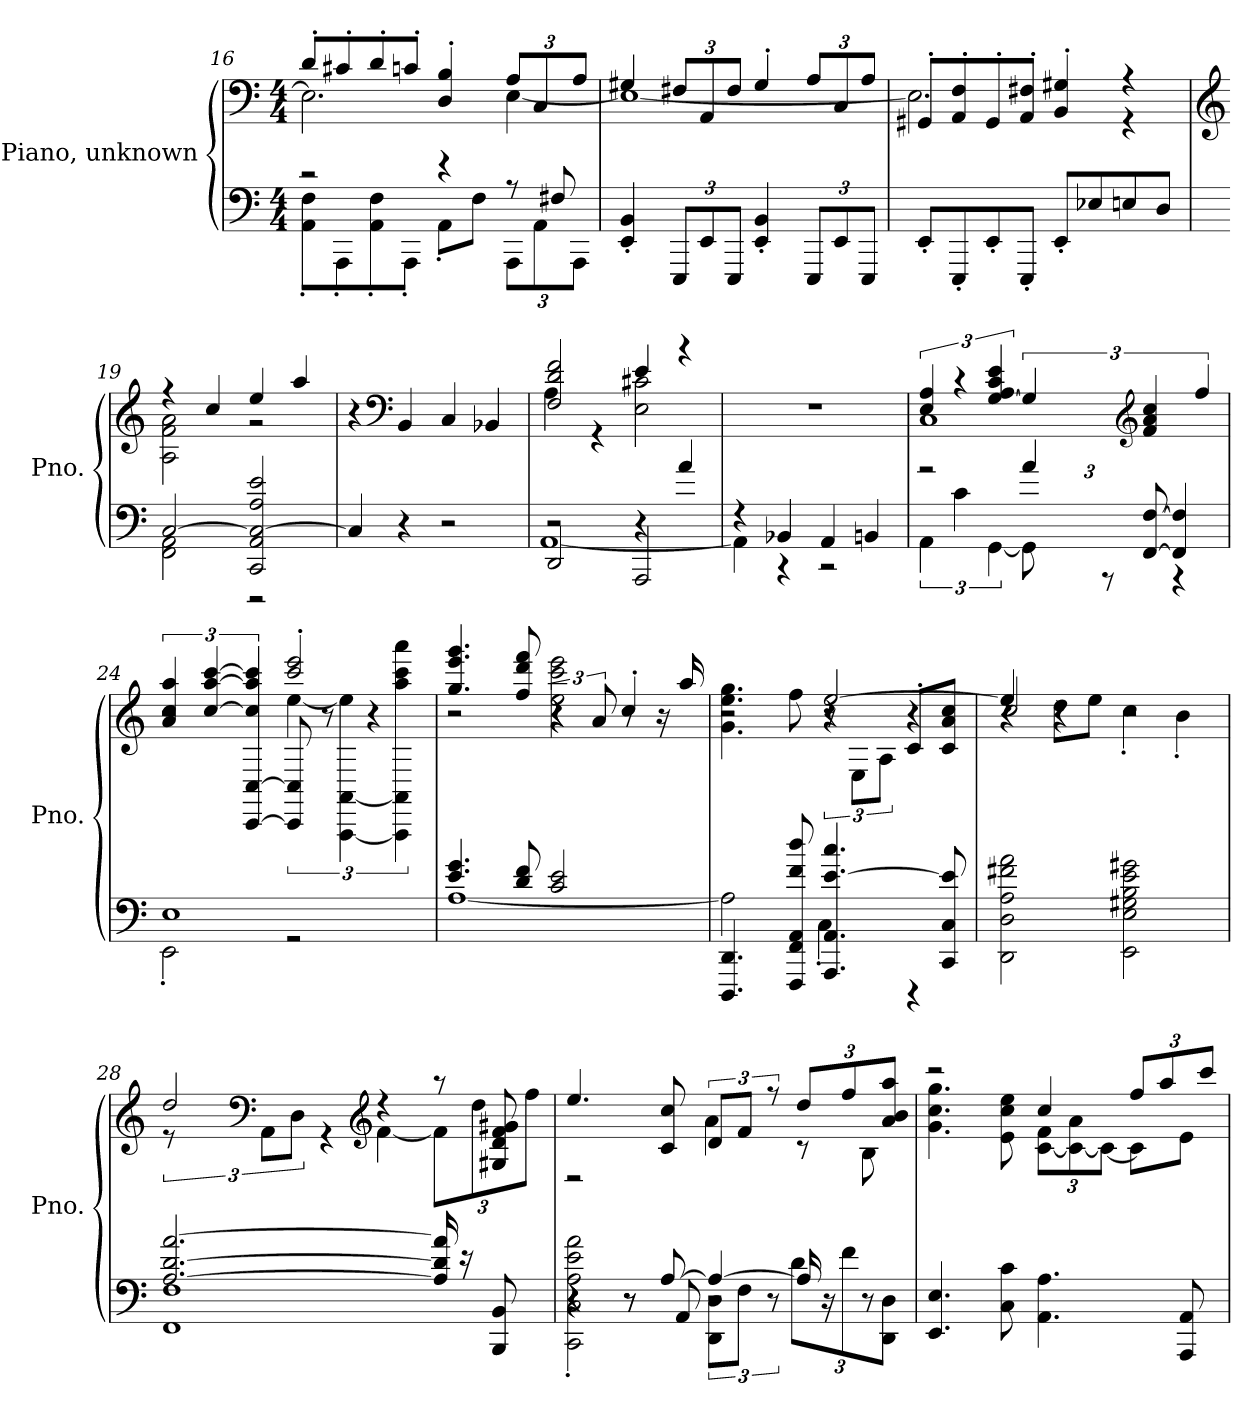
**kern	**kern
*part1	*part1
*staff2	*staff1
*I"Piano, unknown	*
*I'Pno.	*
!!LO:LB:g=z
*clefF4	*clefF4
*k[]	*k[]
*M4/4	*M4/4
=16	=16
*^	*^
2r	8AA\' 8F\'L	8d'/L	2.E\]
.	8AAA'\	8c#X'/	.
.	8AA\' 8F\'	8d'/	.
.	8AAA'\J	8cn'/J	.
4r	8AA'\L	4D/' 4B/'	.
.	8F\J	.	.
*	*Xbrackettup	*Xbrackettup	*
8r	12AAA\L	12A/L	[4E\
.	12AA\	12C/	.
8F#X/	.	.	.
.	12AAA\J	12A/J	.
*v	*v	*	*
=17	=17	=17
4EE/' 4BB/'	4G#X/	1E_
12EEE/L	12F#X/L	.
12EE/	12AA/	.
12EEE/J	12F#/J	.
4EE/' 4BB/'	4G#'/	.
12EEE/L	12A/L	.
12EE/	12C/	.
12EEE/J	12A/J	.
=18	=18	=18
8EE'/L	8GG#X'/L	2.E\]
8EEE'/	8AA/' 8F/'	.
8EE'/	8GG#'/	.
8EEE'/J	8AA/' 8F#X/'J	.
8EE'/L	4BB/' 4G#X/'	.
8E-X/	.	.
8En/	4r	4r
8D/J	.	.
!!LO:LB:g=z	!!
=19	=19	=19
*	*clefG2	*
*^	*	*
[2C/	2FF\ 2AA\	4r	2A\ 2f\ 2a\
.	.	4cc/	.
2CC/ 2AA/ 2C/_ 2A/ 2e/	2r	4ee/	2r
.	.	4aa/	.
*v	*v	*	*
*	*v	*v
=20	=20
4C/]	4r
*	*clefF4
4r	4BB/
2r	4C/
.	4BB-X/
=21	=21
*^	*^
*	*^	*	*
2DD/	[1AA	2r	2F/ 2d/ 2f/	4A\
.	.	.	.	4r
4r	.	2AAA/	4e/	2E\ 2c#X\
4a/	.	.	4r	.
*	*v	*v	*	*
*	*	*v	*v
=22	=22	=22
4r	4AA\]	1r
4BB-X/	4r	.
4AA/	2r	.
4BBn/	.	.
=23	=23	=23
*	*brackettup	*brackettup
*	*	*^
2r	6AA\	6E/ 6A/	1C
.	6c\	6r	.
.	[6GG\	[6G/ 6A/ 6c/ 6e/	.
6a/	8GG\]	6G/]	.
.	8r	.	.
*	*	*clefG2	*
[12FF/ [12F/	.	6f/ 6a/ 6cc/	.
4FF/] 4F/]	4r	.	.
.	.	6ff/	.
!!LO:LB:g=z
=24	=24	=24	=24
*	*	*	*^
1E	2EE'\	2r	2r	6a/ 6cc/ 6aa/
.	.	.	.	[6cc/ [6aa/ [6ccc/
.	.	.	.	[6CC/ [6C/ 6cc/] 6aa/] 6ccc/]
.	2r	2ccc/' 2eee/'	[6ee\	8CC/] 8C/]
.	.	.	.	8r
.	.	.	[6AAA\ [6AA\ 6ee\]	.
.	.	.	.	4r
.	.	.	6AAA\] 6AA\] 6aa\ 6ccc\ 6aaa\	.
=25	=25	=25	=25	=25
4.e/ 4.g/	[1A	4.gg/ 4.eee/ 4.ggg/	2r	2r
8d/ 8f/	.	8ff/ 8ddd/ 8fff/	.	.
2c/ 2e/	.	6r	2ee\ 2ccc\ 2eee\	4r
.	.	12a/	.	.
.	.	8r	.	4cc'/
.	.	16r	.	.
.	.	16aa/	.	.
=26	=26	=26	=26	=26
4.DDD/ 4.DD/	2A\]	2r	4.g\ 4.ee\ 4.gg\	2r
8FFF/ 8FF/ 8AA/ 8f/ 8dd/	.	.	8ff\	.
4.AAA/ 4.AA/ [4.e/ 4.cc/	4C'\	[2ee/	12r	4r
.	.	.	12E\L	.
.	.	.	12A\J	.
.	4r	.	4r	8c'/L
8CC/ 8C/ 8e/]	.	.	.	8c/ 8a/ 8cc/J
*v	*v	*	*	*
=27	=27	=27	=27
2DD\ 2D\ 2A\ 2f#X\ 2a\	4ee/]	4r	2cc/
.	4r	8dd\L	.
.	.	8ee\J	.
2EE\ 2E\ 2G#X\ 2B\ 2e\ 2g#X\	2r	4cc'\	2r
.	.	4b'\	.
*	*	*v	*v
!!LO:LB:g=z
=28	=28	=28
*^	*	*
[2.A/ [2.d/ [2.a/	1FF 1F	2dd/	12r
*	*	*clefF4	*
.	.	.	12AA\L
.	.	.	12D\J
.	.	.	4r
*	*	*clefG2	*
.	.	4r	[4f\
*	*	*	*Xbrackettup
16A/] 16d/] 16a/]	.	8r	12f\L]
16r	.	.	.
.	.	.	12dd\
8BBB/ 8BB/	.	8G#X/ 8d/ 8f/ 8g#X/	.
.	.	.	12ff\J
=29	=29	=29	=29
*	*^	*	*
4r	2CC\' 2C\' 2A\' 2e\' 2a\'	4r	4.ee/	2r
8r	.	8r	.	.
[8A/	.	8AA/	8c/ 8cc/	.
*	*	*	*brackettup	*
4A/_	12DD\ 12D\L	2r	12d/L	4a\
.	12F\J	.	12f/J	.
.	12r	.	12r	.
*	*Xbrackettup	*	*Xbrackettup	*
16A/]	12d\L	.	12dd/L	8r
16r	.	.	.	.
.	12f\	.	12ff/	.
8r	.	.	.	8B\
.	12DD\ 12D\J	.	12a/ 12b/ 12aa/J	.
*v	*v	*v	*	*
=30	=30	=30
4.EE/ 4.E/	2r	4.g\ 4.cc\ 4.gg\
8C\ 8c\	.	8e\ 8cc\ 8ee\
4.AA\ 4.A\	4cc/	[12c\ 12f\L
.	.	12c\_ 12a\
.	.	12c\J_
.	12ff/L	8c\L]
.	12aa/	.
8AAA/ 8AA/	.	8e\J
.	12ccc/J	.
*	*v	*v
=	=
*-	*-
